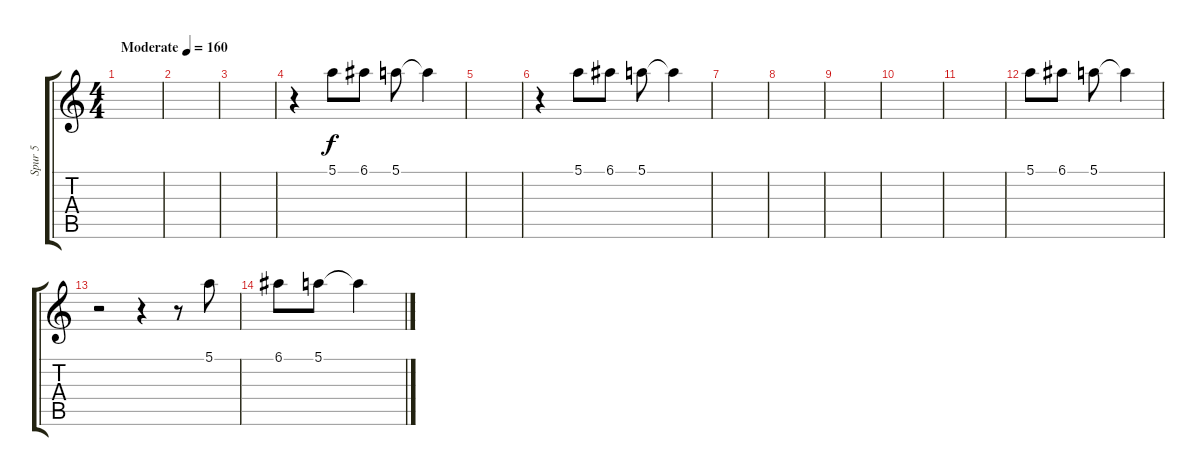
\track ("Spur 5" "Spur 5") {instrument electricguitarclean}
\staff {score tabs}
\tuning (E4 B3 G3 D3 A2 E2) {hide}
\ts (4 4)
\tempo (160 "Moderate")
\clef g2
\ks c
|
|
|
r.4 5.1.8 6.1.8 5.1.8 5.1{t}.4 |
|
r.4 5.1.8 6.1.8 5.1.8 5.1{t}.4 |
|
|
|
|
|
5.1.8 6.1.8 5.1.8 5.1{t}.4 |
r.2 r.4 r.8 5.1.8 |
6.1.8 5.1.8 5.1{t}.4
